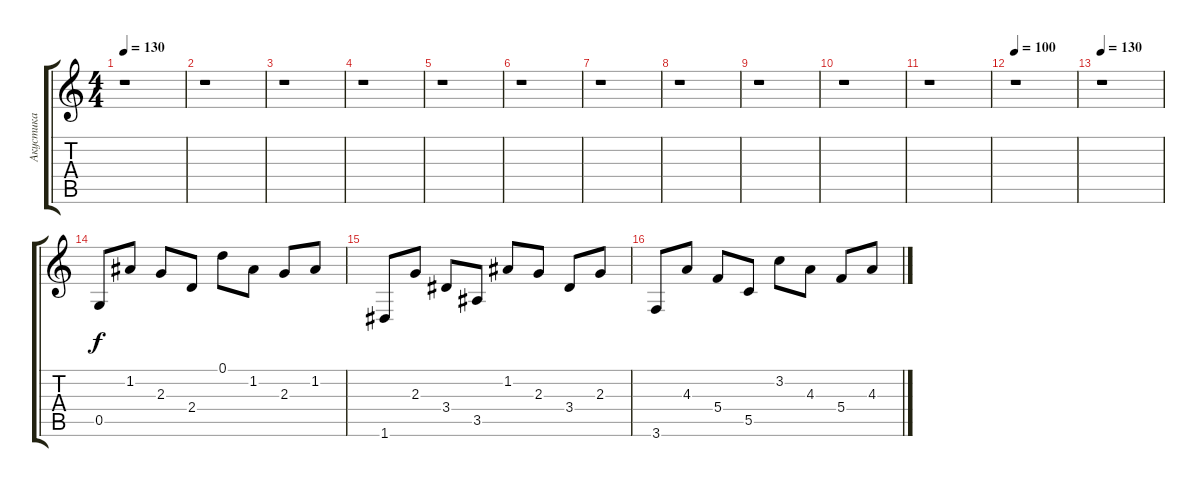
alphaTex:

\track ("Акустика" "Акустика") {instrument acousticguitarnylon}
\staff {score tabs}
\tuning (D4 A3 F3 C3 G2 D2) {hide}
\ts (4 4)
\tempo 130
\clef g2
\ks c
r.1{dy f} |
r.1 |
r.1 |
r.1 |
r.1 |
r.1 |
r.1 |
r.1 |
r.1 |
r.1 |
r.1 |
\tempo 100
r.1 |
\tempo 130
r.1 |
0.5.8 1.2.8 2.3.8 2.4.8 0.1.8 1.2.8 2.3.8 1.2.8 |
1.6.8 2.3.8 3.4.8 3.5.8 1.2.8 2.3.8 3.4.8 2.3.8 |
3.6.8 4.3.8 5.4.8 5.5.8 3.2.8 4.3.8 5.4.8 4.3.8
